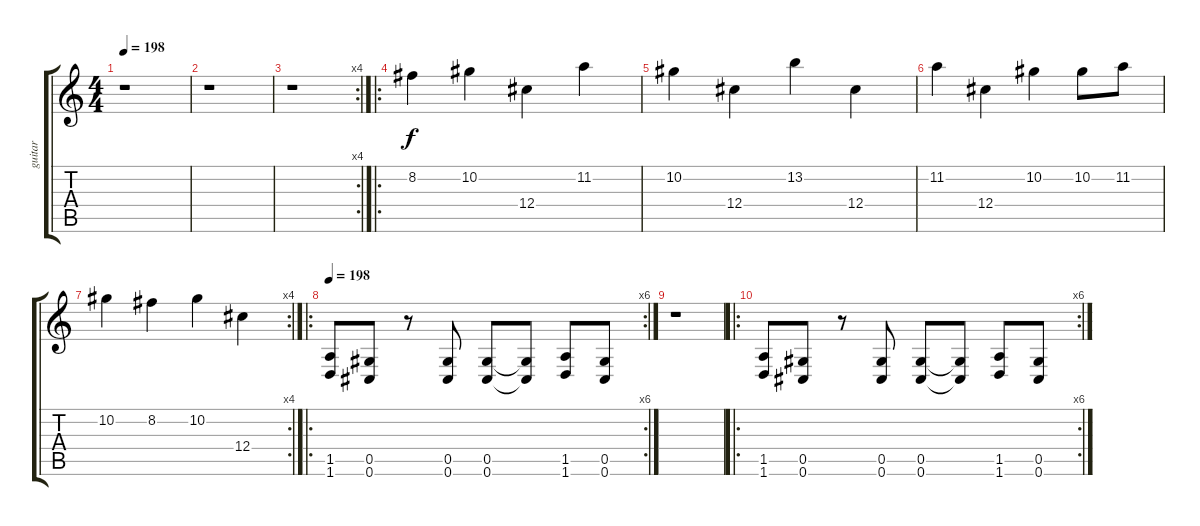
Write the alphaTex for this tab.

\track ("guitar" "guitar") {instrument distortionguitar}
\staff {score tabs}
\tuning (Eb4 Bb3 Gb3 Db3 Ab2 Db2) {hide}
\ts (4 4)
\tempo 198
\clef g2
\ks c
r.1{dy f} |
r.1 |
\rc 4
r.1 |
\ro
8.2.4 10.2.4 12.4.4 11.2.4 |
10.2.4 12.4.4 13.2.4 12.4.4 |
11.2.4 12.4.4 10.2.4 10.2.8 11.2.8 |
\rc 4
10.2.4 8.2.4 10.2.4 12.4.4 |
\ro
\rc 6
\tempo 198
(1.5 1.6).8 (0.5 0.6).8 r.8 (0.5 0.6).8 (0.5 0.6).8 (0.5{t} 0.6{t}).8 (1.5 1.6).8 (0.5 0.6).8 |
r.1 |
\ro
\rc 6
(1.5 1.6).8 (0.5 0.6).8 r.8 (0.5 0.6).8 (0.5 0.6).8 (0.5{t} 0.6{t}).8 (1.5 1.6).8 (0.5 0.6).8
